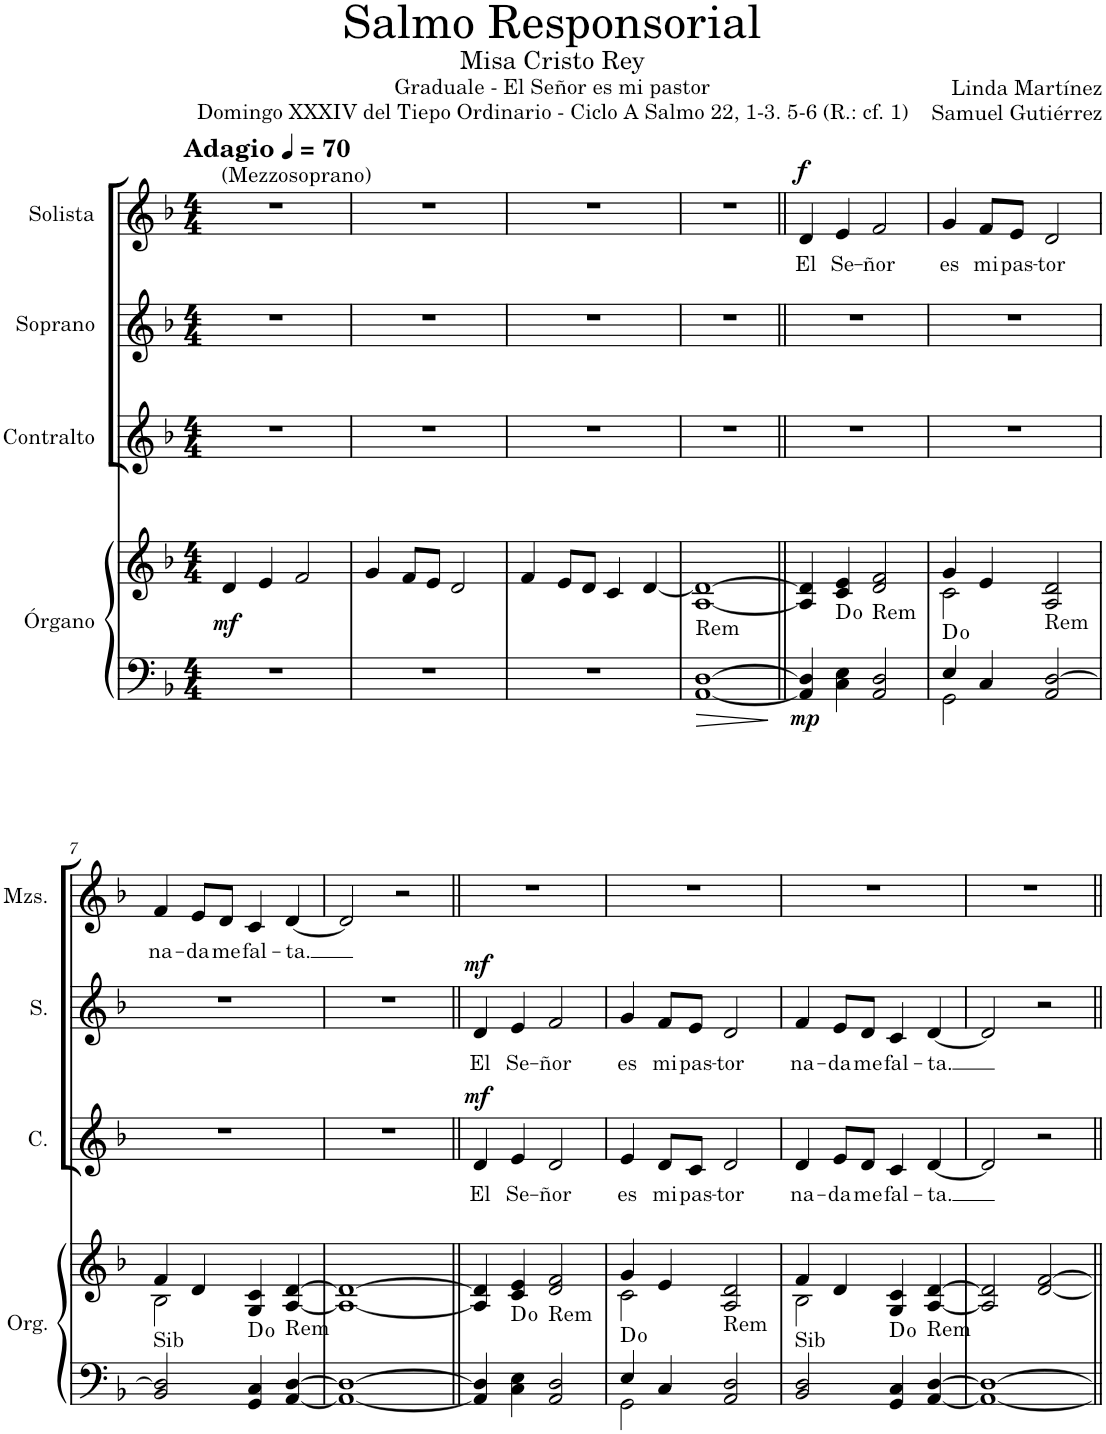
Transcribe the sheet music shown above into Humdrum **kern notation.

**kern	**kern	**dynam	**harte	**kern	**text	**dynam	**kern	**text	**dynam	**kern	**text	**dynam
*part4	*part4	*part4	*part4	*part3	*part3	*part3	*part2	*part2	*part2	*part1	*part1	*part1
*staff5	*staff4	*staff4/5	*	*staff3	*staff3	*staff3	*staff2	*staff2	*staff2	*staff1	*staff1	*staff1
*I"Órgano	*	*	*	*I"Contralto	*	*	*I"Soprano	*	*	*I"Solista	*	*
*	*	*	*	*I'C.	*	*	*I'S.	*	*	*	*	*
*clefF4	*clefG2	*	*	*clefG2	*	*	*clefG2	*	*	*clefG2	*	*
*k[b-]	*k[b-]	*	*	*k[b-]	*	*	*k[b-]	*	*	*k[b-]	*	*
*M4/4	*M4/4	*	*	*M4/4	*	*	*M4/4	*	*	*M4/4	*	*
*MM70	*MM70	*	*	*MM70	*	*	*MM70	*	*	*MM70	*	*
=1	=1	=1	=1	=1	=1	=1	=1	=1	=1	=1	=1	=1
!	!	!	!	!	!	!	!	!	!	!LO:TX:a:B:t=Adagio	!	!
!	!	!	!	!	!	!	!	!	!	!LO:TX:a:t=(Mezzosoprano)	!	!
!	!	!LO:DY:b	!	!	!	!	!	!	!	!	!	!
1r	4d/	mf	.	1r	.	.	1r	.	.	1r	.	.
.	4e/	.	.	.	.	.	.	.	.	.	.	.
.	2f/	.	.	.	.	.	.	.	.	.	.	.
=2	=2	=2	=2	=2	=2	=2	=2	=2	=2	=2	=2	=2
1r	4g/	.	.	1r	.	.	1r	.	.	1r	.	.
.	8f/L	.	.	.	.	.	.	.	.	.	.	.
.	8e/J	.	.	.	.	.	.	.	.	.	.	.
.	2d/	.	.	.	.	.	.	.	.	.	.	.
=3	=3	=3	=3	=3	=3	=3	=3	=3	=3	=3	=3	=3
1r	4f/	.	.	1r	.	.	1r	.	.	1r	.	.
.	8e/L	.	.	.	.	.	.	.	.	.	.	.
.	8d/J	.	.	.	.	.	.	.	.	.	.	.
.	4c/	.	.	.	.	.	.	.	.	.	.	.
.	[4d/	.	.	.	.	.	.	.	.	.	.	.
=4	=4	=4	=4	=4	=4	=4	=4	=4	=4	=4	=4	=4
!	!	!	!LO:H:kt=Rem	!	!	!	!	!	!	!	!	!
[1AA [1D	[1A 1d_	.	N	1r	.	.	1r	.	.	1r	.	.
=5||	=5||	=5||	=5||	=5||	=5||	=5||	=5||	=5||	=5||	=5||	=5||	=5||
!	!	!LO:DY:b=2	!	!	!	!	!	!	!	!	!LO:LY:b	!LO:DY:a
4AA/] 4D/]	4A/] 4d/]	mp	.	1r	.	.	1r	.	.	4d/	El	f
!	!	!	!	!	!	!	!	!	!	!	!LO:LY:b	!
4C\ 4E\	4c/ 4e/	.	D:dim	.	.	.	.	.	.	4e/	Se-	.
!	!	!	!LO:H:kt=Rem	!	!	!	!	!	!	!	!LO:LY:b	!
2AA/ 2D/	2d/ 2f/	.	N	.	.	.	.	.	.	2f/	-ñor	.
=6	=6	=6	=6	=6	=6	=6	=6	=6	=6	=6	=6	=6
*^	*^	*	*	*	*	*	*	*	*	*	*	*
!	!	!	!	!	!	!	!	!	!	!	!	!	!LO:LY:b	!
4E/	2GG\	4g/	2c\	.	D:dim	1r	.	.	1r	.	.	4g/	es	.
!	!	!	!	!	!	!	!	!	!	!	!	!	!LO:LY:b	!
4C/	.	4e/	.	.	.	.	.	.	.	.	.	8f/L	mi	.
!	!	!	!	!	!	!	!	!	!	!	!	!	!LO:LY:b	!
.	.	.	.	.	.	.	.	.	.	.	.	8e/J	pas-	.
!	!	!	!	!	!LO:H:kt=Rem	!	!	!	!	!	!	!	!LO:LY:b	!
2AA/ [2D/	2ryy	2A/ 2d/	2ryy	.	N	.	.	.	.	.	.	2d/	-tor	.
!!LO:LB:g=z
=7	=7	=7	=7	=7	=7	=7	=7	=7	=7	=7	=7	=7	=7	=7
!	!	!	!	!	!LO:H:kt=Sib	!	!	!	!	!	!	!	!LO:LY:b	!
*v	*v	*	*	*	*	*	*	*	*	*	*	*	*	*
2BB-/ 2D/]	4f/	2B-\	.	N	1r	.	.	1r	.	.	4f/	na-	.
!	!	!	!	!	!	!	!	!	!	!	!	!LO:LY:b	!
.	4d/	.	.	.	.	.	.	.	.	.	8e/L	-da	.
!	!	!	!	!	!	!	!	!	!	!	!	!LO:LY:b	!
.	.	.	.	.	.	.	.	.	.	.	8d/J	me	.
!	!	!	!	!	!	!	!	!	!	!	!	!LO:LY:b	!
4GG/ 4C/	4G/ 4c/	2ryy	.	D:dim	.	.	.	.	.	.	4c/	fal-	.
!	!	!	!	!LO:H:kt=Rem	!	!	!	!	!	!	!	!LO:LY:b	!
[4AA/ [4D/	[4A/ [4d/	.	.	N	.	.	.	.	.	.	[4d/	-ta.	.
*	*v	*v	*	*	*	*	*	*	*	*	*	*	*
=8	=8	=8	=8	=8	=8	=8	=8	=8	=8	=8	=8	=8
1AA_ 1D_	1A_ 1d_	.	.	1r	.	.	1r	.	.	2d/]	.	.
.	.	.	.	.	.	.	.	.	.	2r	.	.
=9||	=9||	=9||	=9||	=9||	=9||	=9||	=9||	=9||	=9||	=9||	=9||	=9||
!	!	!	!	!	!LO:LY:b	!LO:DY:a	!	!LO:LY:b	!LO:DY:a	!	!	!
4AA/] 4D/]	4A/] 4d/]	.	.	4d/	El	mf	4d/	El	mf	1r	.	.
!	!	!	!	!	!LO:LY:b	!	!	!LO:LY:b	!	!	!	!
4C\ 4E\	4c/ 4e/	.	D:dim	4e/	Se-	.	4e/	Se-	.	.	.	.
!	!	!	!LO:H:kt=Rem	!	!LO:LY:b	!	!	!LO:LY:b	!	!	!	!
2AA/ 2D/	2d/ 2f/	.	N	2d/	-ñor	.	2f/	-ñor	.	.	.	.
=10	=10	=10	=10	=10	=10	=10	=10	=10	=10	=10	=10	=10
*^	*^	*	*	*	*	*	*	*	*	*	*	*
!	!	!	!	!	!	!	!LO:LY:b	!	!	!LO:LY:b	!	!	!	!
4E/	2GG\	4g/	2c\	.	D:dim	4e/	es	.	4g/	es	.	1r	.	.
!	!	!	!	!	!	!	!LO:LY:b	!	!	!LO:LY:b	!	!	!	!
4C/	.	4e/	.	.	.	8d/L	mi	.	8f/L	mi	.	.	.	.
!	!	!	!	!	!	!	!LO:LY:b	!	!	!LO:LY:b	!	!	!	!
.	.	.	.	.	.	8c/J	pas-	.	8e/J	pas-	.	.	.	.
!	!	!	!	!	!LO:H:kt=Rem	!	!LO:LY:b	!	!	!LO:LY:b	!	!	!	!
2AA/ 2D/	2ryy	2A/ 2d/	2ryy	.	N	2d/	-tor	.	2d/	-tor	.	.	.	.
=11	=11	=11	=11	=11	=11	=11	=11	=11	=11	=11	=11	=11	=11	=11
!	!	!	!	!	!LO:H:kt=Sib	!	!LO:LY:b	!	!	!LO:LY:b	!	!	!	!
*v	*v	*	*	*	*	*	*	*	*	*	*	*	*	*
2BB-/ 2D/	4f/	2B-\	.	N	4d/	na-	.	4f/	na-	.	1r	.	.
!	!	!	!	!	!	!LO:LY:b	!	!	!LO:LY:b	!	!	!	!
.	4d/	.	.	.	8e/L	-da	.	8e/L	-da	.	.	.	.
!	!	!	!	!	!	!LO:LY:b	!	!	!LO:LY:b	!	!	!	!
.	.	.	.	.	8d/J	me	.	8d/J	me	.	.	.	.
!	!	!	!	!	!	!LO:LY:b	!	!	!LO:LY:b	!	!	!	!
4GG/ 4C/	4G/ 4c/	2ryy	.	D:dim	4c/	fal-	.	4c/	fal-	.	.	.	.
!	!	!	!	!LO:H:kt=Rem	!	!LO:LY:b	!	!	!LO:LY:b	!	!	!	!
[4AA/ [4D/	[4A/ [4d/	.	.	N	[4d/	-ta.	.	[4d/	-ta.	.	.	.	.
*	*v	*v	*	*	*	*	*	*	*	*	*	*	*
=12	=12	=12	=12	=12	=12	=12	=12	=12	=12	=12	=12	=12
1AA_ 1D_	2A/] 2d/]	.	.	2d/]	.	.	2d/]	.	.	1r	.	.
.	[2d/ [2f/	.	.	2r	.	.	2r	.	.	.	.	.
=||	=||	=||	=||	=||	=||	=||	=||	=||	=||	=||	=||	=||
*-	*-	*-	*-	*-	*-	*-	*-	*-	*-	*-	*-	*-
